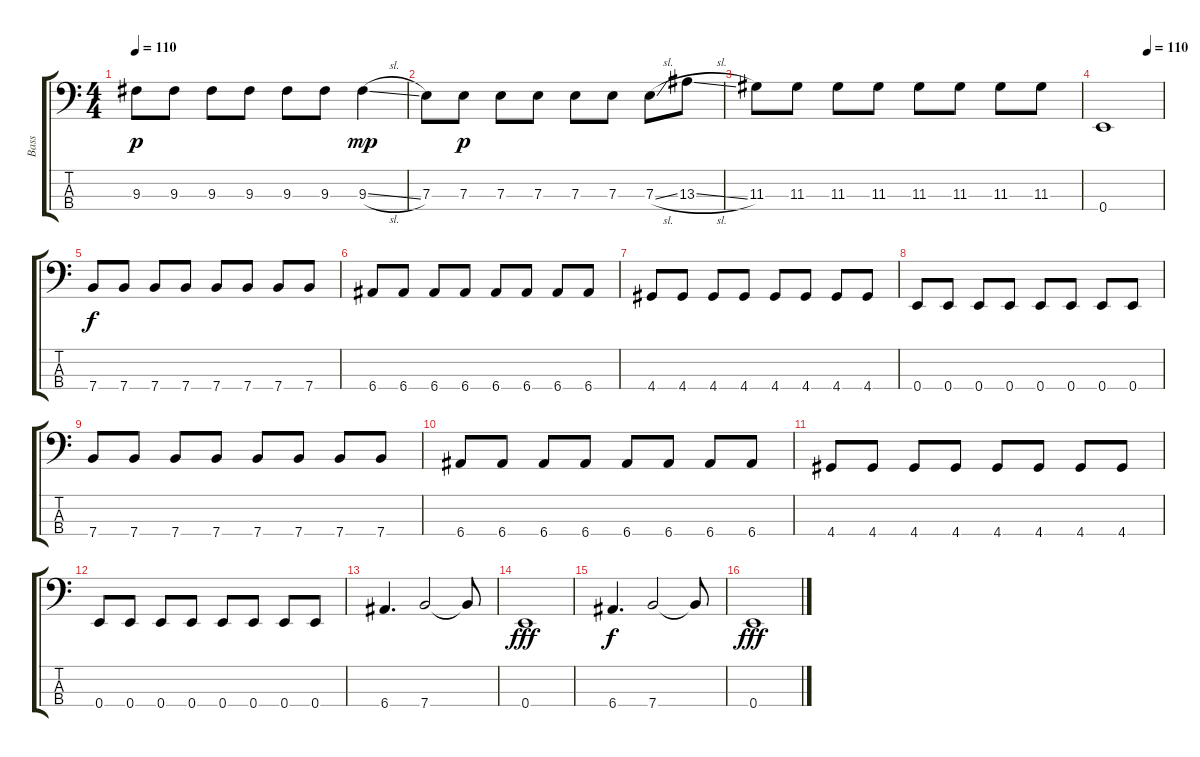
\track ("Bass" "Bass") {instrument electricbassfinger}
\staff {score tabs}
\tuning (G2 D2 A1 E1) {hide}
\ts (4 4)
\tempo 110
\clef f4
\ks c
9.3.8{dy p} 9.3.8 9.3.8 9.3.8 9.3.8 9.3.8 9.3{sl}.4{dy mp} |
7.3.8 7.3.8{dy p} 7.3.8 7.3.8 7.3.8 7.3.8 7.3{sl}.8 13.3{sl}.8 |
11.3.8 11.3.8 11.3.8 11.3.8 11.3.8 11.3.8 11.3.8 11.3.8 |
\tempo (110 0.75)
0.4.1 |
7.4.8{dy f} 7.4.8 7.4.8 7.4.8 7.4.8 7.4.8 7.4.8 7.4.8 |
6.4.8 6.4.8 6.4.8 6.4.8 6.4.8 6.4.8 6.4.8 6.4.8 |
4.4.8 4.4.8 4.4.8 4.4.8 4.4.8 4.4.8 4.4.8 4.4.8 |
0.4.8 0.4.8 0.4.8 0.4.8 0.4.8 0.4.8 0.4.8 0.4.8 |
7.4.8 7.4.8 7.4.8 7.4.8 7.4.8 7.4.8 7.4.8 7.4.8 |
6.4.8 6.4.8 6.4.8 6.4.8 6.4.8 6.4.8 6.4.8 6.4.8 |
4.4.8 4.4.8 4.4.8 4.4.8 4.4.8 4.4.8 4.4.8 4.4.8 |
0.4.8 0.4.8 0.4.8 0.4.8 0.4.8 0.4.8 0.4.8 0.4.8 |
6.4.4{d} 7.4.2 7.4{t}.8 |
0.4.1{dy fff} |
6.4.4{d dy f} 7.4.2 7.4{t}.8 |
0.4.1{dy fff}
